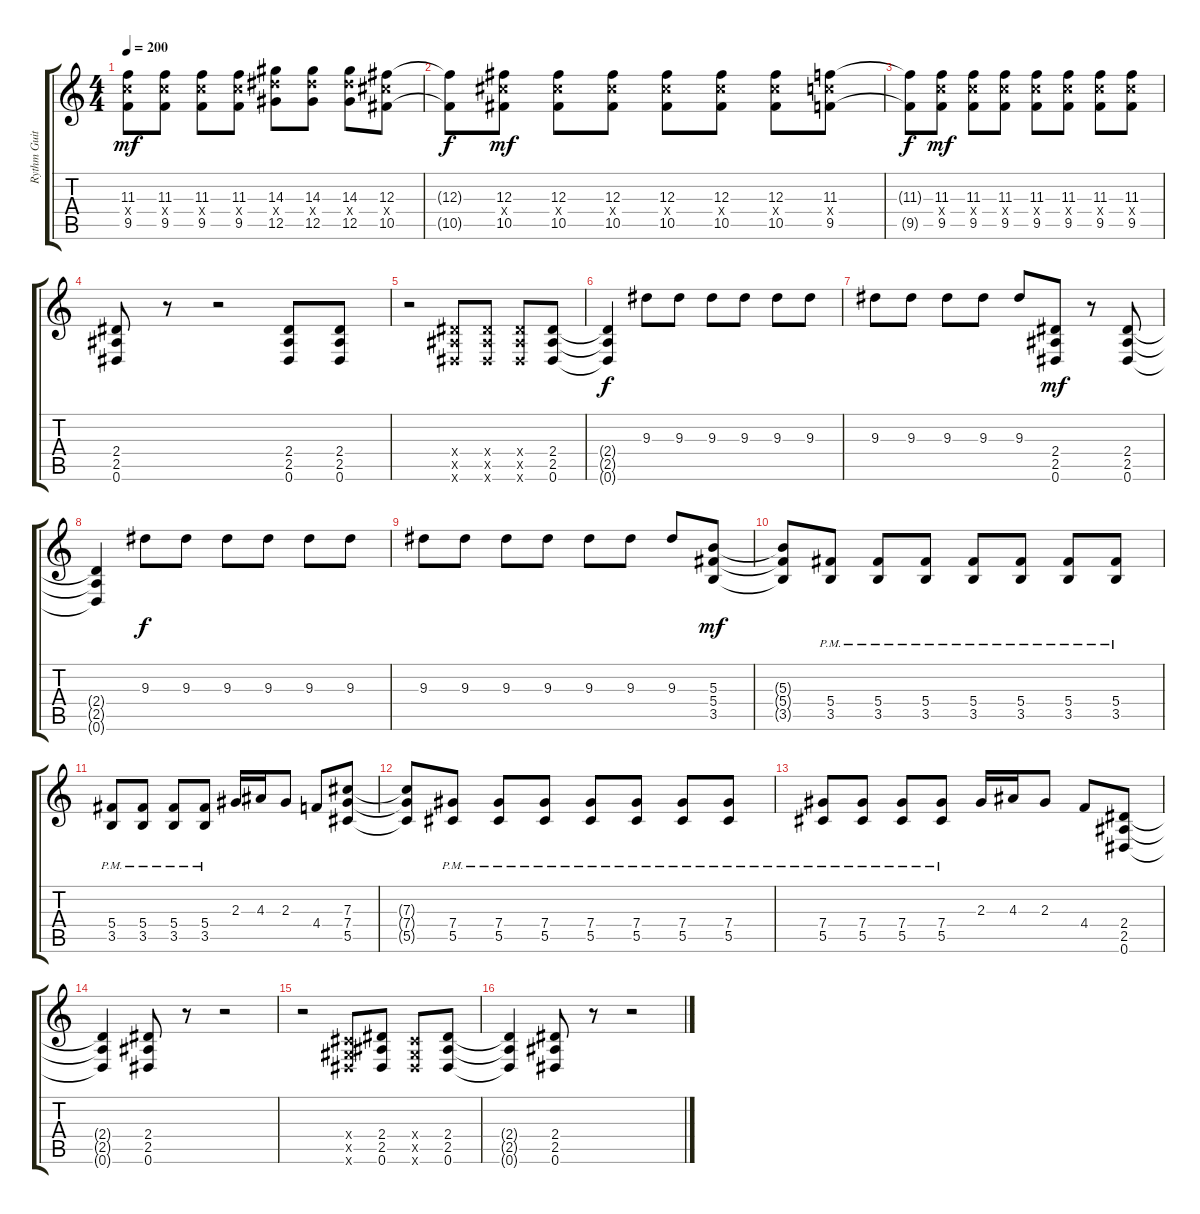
\track ("Rythm Guitar" "Rythm Guit") {instrument distortionguitar}
\staff {score tabs}
\tuning (Eb4 Bb3 Gb3 Db3 Ab2 Eb2) {hide}
\ts (4 4)
\tempo 200
\clef g2
\ks c
(11.3 11.4{x} 9.5).8{dy mf} (11.3 11.4{x} 9.5).8 (11.3 11.4{x} 9.5).8 (11.3 11.4{x} 9.5).8 (14.3 14.4{x} 12.5).8 (14.3 14.4{x} 12.5).8 (14.3 14.4{x} 12.5).8 (12.3 12.4{x} 10.5).8 |
(12.3{t} 10.5{t}).8{dy f} (12.3 12.4{x} 10.5).8{dy mf} (12.3 12.4{x} 10.5).8 (12.3 12.4{x} 10.5).8 (12.3 12.4{x} 10.5).8 (12.3 12.4{x} 10.5).8 (12.3 12.4{x} 10.5).8 (11.3 11.4{x} 9.5).8 |
(11.3{t} 9.5{t}).8{dy f} (11.3 11.4{x} 9.5).8{dy mf} (11.3 11.4{x} 9.5).8 (11.3 11.4{x} 9.5).8 (11.3 11.4{x} 9.5).8 (11.3 11.4{x} 9.5).8 (11.3 11.4{x} 9.5).8 (11.3 11.4{x} 9.5).8 |
(2.4 2.5 0.6).8 r.8 r.2 (2.4 2.5 0.6).8 (2.4 2.5 0.6).8 |
r.2 (2.4{x} 2.5{x} 0.6{x}).8 (2.4{x} 2.5{x} 0.6{x}).8 (2.4{x} 2.5{x} 0.6{x}).8 (2.4 2.5 0.6).8 |
(2.4{t} 2.5{t} 0.6{t}).4{dy f} 9.3.8 9.3.8 9.3.8 9.3.8 9.3.8 9.3.8 |
9.3.8 9.3.8 9.3.8 9.3.8 9.3.8 (2.4 2.5 0.6).8{dy mf} r.8 (2.4 2.5 0.6).8 |
(2.4{t} 2.5{t} 0.6{t}).4 9.3.8{dy f} 9.3.8 9.3.8 9.3.8 9.3.8 9.3.8 |
9.3.8 9.3.8 9.3.8 9.3.8 9.3.8 9.3.8 9.3.8 (5.3 5.4 3.5).8{dy mf} |
(5.3{t} 5.4{t} 3.5{t}).8 (5.4{pm} 3.5{pm}).8 (5.4{pm} 3.5{pm}).8 (5.4{pm} 3.5{pm}).8 (5.4{pm} 3.5{pm}).8 (5.4{pm} 3.5{pm}).8 (5.4{pm} 3.5{pm}).8 (5.4{pm} 3.5{pm}).8 |
(5.4{pm} 3.5{pm}).8 (5.4{pm} 3.5{pm}).8 (5.4{pm} 3.5{pm}).8 (5.4{pm} 3.5{pm}).8 2.3.16 4.3.16 2.3.8 4.4.8 (7.3 7.4 5.5).8 |
(7.3{t} 7.4{t} 5.5{t}).8 (7.4{pm} 5.5{pm}).8 (7.4{pm} 5.5{pm}).8 (7.4{pm} 5.5{pm}).8 (7.4{pm} 5.5{pm}).8 (7.4{pm} 5.5{pm}).8 (7.4{pm} 5.5{pm}).8 (7.4{pm} 5.5{pm}).8 |
(7.4{pm} 5.5{pm}).8 (7.4{pm} 5.5{pm}).8 (7.4{pm} 5.5{pm}).8 (7.4{pm} 5.5{pm}).8 2.3.16 4.3.16 2.3.8 4.4.8 (2.4 2.5 0.6).8 |
(2.4{t} 2.5{t} 0.6{t}).4 (2.4 2.5 0.6).8 r.8 r.2 |
r.2 (0.4{x} 0.5{x} 0.6{x}).8 (2.4 2.5 0.6).8 (0.4{x} 0.5{x} 0.6{x}).8 (2.4 2.5 0.6).8 |
(2.4{t} 2.5{t} 0.6{t}).4 (2.4 2.5 0.6).8 r.8 r.2
